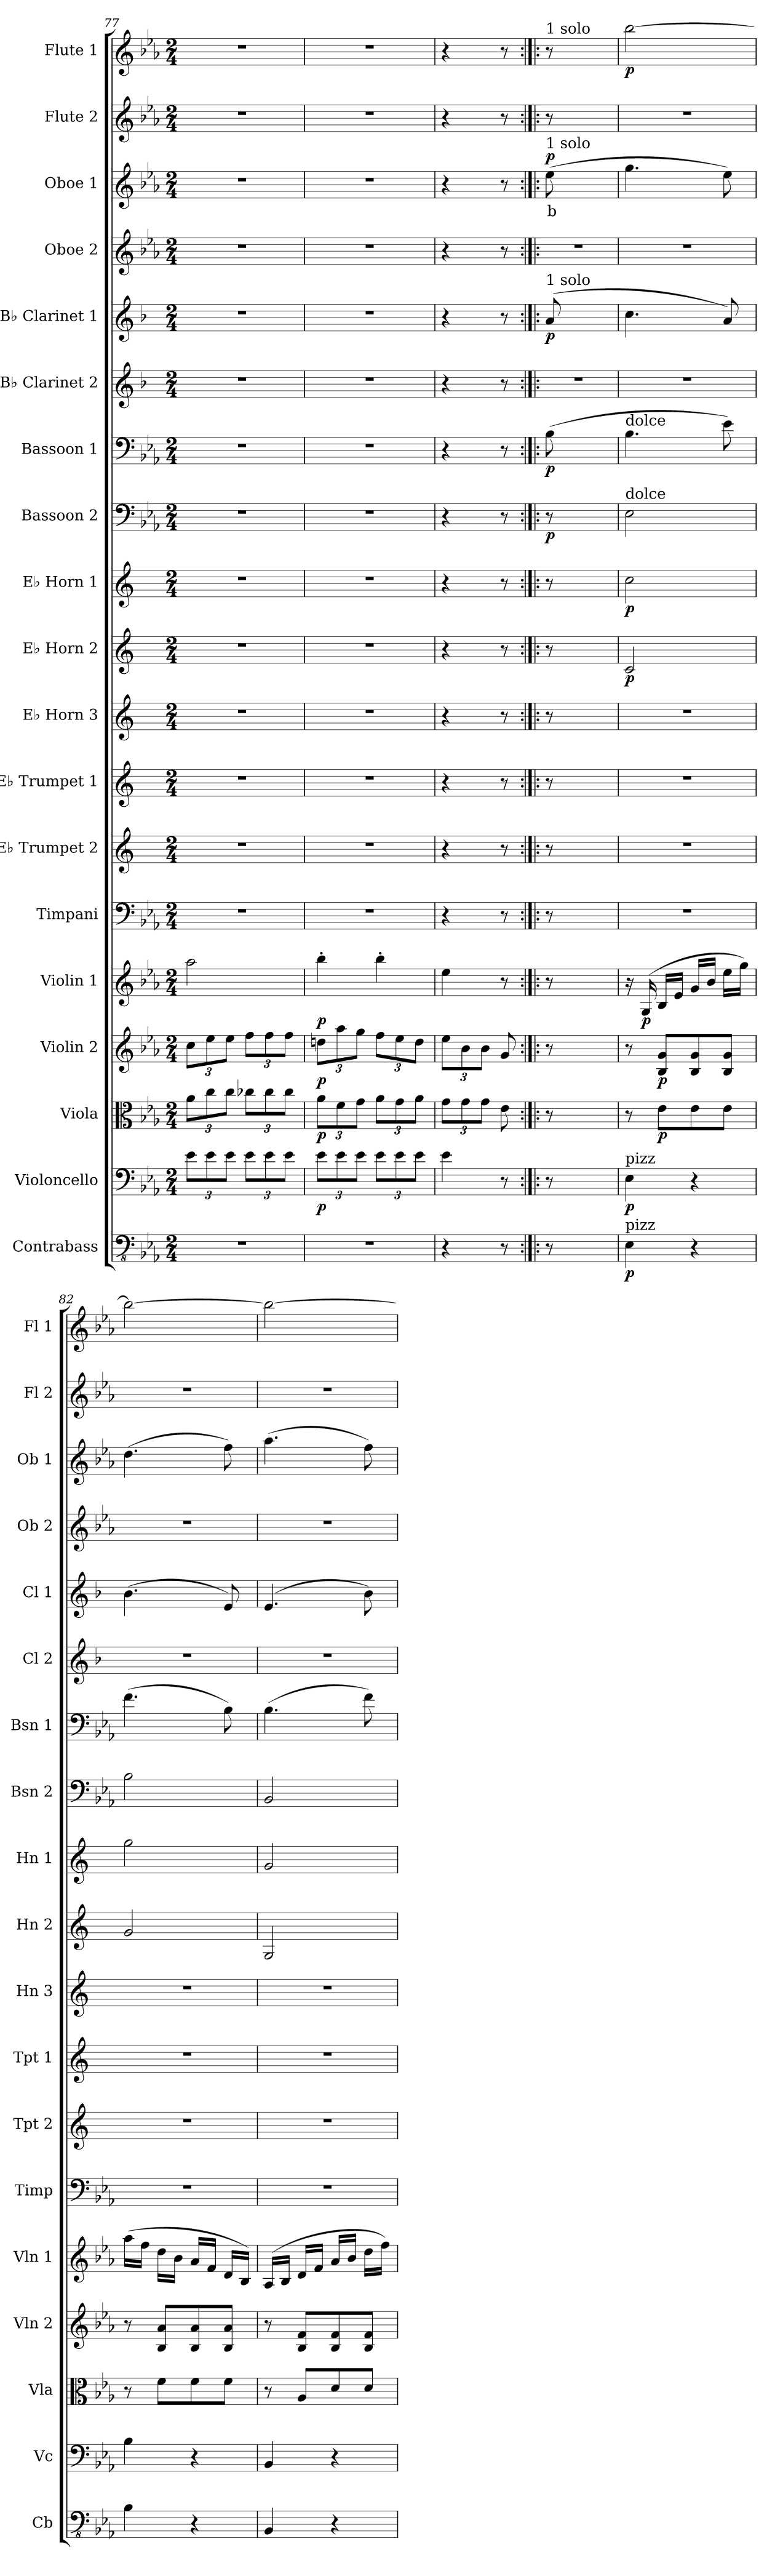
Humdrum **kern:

**kern	**dynam	**kern	**dynam	**kern	**dynam	**kern	**dynam	**kern	**dynam	**kern	**kern	**kern	**kern	**kern	**dynam	**kern	**dynam	**kern	**dynam	**kern	**dynam	**kern	**kern	**dynam	**kern	**kern	**text	**dynam	**kern	**kern	**dynam
*part19	*part19	*part18	*part18	*part17	*part17	*part16	*part16	*part15	*part15	*part14	*part13	*part12	*part11	*part10	*part10	*part9	*part9	*part8	*part8	*part7	*part7	*part6	*part5	*part5	*part4	*part3	*part3	*part3	*part2	*part1	*part1
*staff19	*staff19	*staff18	*staff18	*staff17	*staff17	*staff16	*staff16	*staff15	*staff15	*staff14	*staff13	*staff12	*staff11	*staff10	*staff10	*staff9	*staff9	*staff8	*staff8	*staff7	*staff7	*staff6	*staff5	*staff5	*staff4	*staff3	*staff3	*staff3	*staff2	*staff1	*staff1
*I"Contrabass	*	*I"Violoncello	*	*I"Viola	*	*I"Violin 2	*	*I"Violin 1	*	*I"Timpani	*I"E♭ Trumpet 2	*I"E♭ Trumpet 1	*I"E♭ Horn 3	*I"E♭ Horn 2	*	*I"E♭ Horn 1	*	*I"Bassoon 2	*	*I"Bassoon 1	*	*I"B♭ Clarinet 2	*I"B♭ Clarinet 1	*	*I"Oboe 2	*I"Oboe 1	*	*	*I"Flute 2	*I"Flute 1	*
*I'Cb	*	*I'Vc	*	*I'Vla	*	*I'Vln 2	*	*I'Vln 1	*	*I'Timp	*I'Tpt 2	*I'Tpt 1	*I'Hn 3	*I'Hn 2	*	*I'Hn 1	*	*I'Bsn 2	*	*I'Bsn 1	*	*I'Cl 2	*I'Cl 1	*	*I'Ob 2	*I'Ob 1	*	*	*I'Fl 2	*I'Fl 1	*
*clefFv4	*	*clefF4	*	*clefC3	*	*clefG2	*	*clefG2	*	*clefF4	*clefG2	*clefG2	*clefG2	*clefG2	*	*clefG2	*	*clefF4	*	*clefF4	*	*clefG2	*clefG2	*	*clefG2	*clefG2	*	*	*clefG2	*clefG2	*
*	*	*	*	*	*	*	*	*	*	*	*ITrd-2c-3	*ITrd-2c-3	*ITrd5c9	*ITrd5c9	*	*ITrd5c9	*	*	*	*	*	*ITrd1c2	*ITrd1c2	*	*	*	*	*	*	*	*
*k[b-e-a-]	*	*k[b-e-a-]	*	*k[b-e-a-]	*	*k[b-e-a-]	*	*k[b-e-a-]	*	*k[b-e-a-]	*k[b-e-a-]	*k[b-e-a-]	*k[b-e-a-]	*k[b-e-a-]	*	*k[b-e-a-]	*	*k[b-e-a-]	*	*k[b-e-a-]	*	*k[b-e-a-]	*k[b-e-a-]	*	*k[b-e-a-]	*k[b-e-a-]	*	*	*k[b-e-a-]	*k[b-e-a-]	*
*M2/4	*	*M2/4	*	*M2/4	*	*M2/4	*	*M2/4	*	*M2/4	*M2/4	*M2/4	*M2/4	*M2/4	*	*M2/4	*	*M2/4	*	*M2/4	*	*M2/4	*M2/4	*	*M2/4	*M2/4	*	*	*M2/4	*M2/4	*
*	*	*Xbrackettup	*	*Xbrackettup	*	*Xbrackettup	*	*	*	*	*	*	*	*	*	*	*	*	*	*	*	*	*	*	*	*	*	*	*	*	*
=77	=77	=77	=77	=77	=77	=77	=77	=77	=77	=77	=77	=77	=77	=77	=77	=77	=77	=77	=77	=77	=77	=77	=77	=77	=77	=77	=77	=77	=77	=77	=77
2r	.	12e-\L	.	12a-\L	.	12cc\L	.	2aa-\	.	2r	2r	2r	2r	2r	.	2r	.	2r	.	2r	.	2r	2r	.	2r	2r	.	.	2r	2r	.
.	.	12e-\	.	12cc\	.	12ee-\	.	.	.	.	.	.	.	.	.	.	.	.	.	.	.	.	.	.	.	.	.	.	.	.	.
.	.	12e-\J	.	12cc\J	.	12ee-\J	.	.	.	.	.	.	.	.	.	.	.	.	.	.	.	.	.	.	.	.	.	.	.	.	.
.	.	12e-\L	.	12cc-X\L	.	12ff\L	.	.	.	.	.	.	.	.	.	.	.	.	.	.	.	.	.	.	.	.	.	.	.	.	.
.	.	12e-\	.	12cc-\	.	12ff\	.	.	.	.	.	.	.	.	.	.	.	.	.	.	.	.	.	.	.	.	.	.	.	.	.
.	.	12e-\J	.	12cc-\J	.	12ff\J	.	.	.	.	.	.	.	.	.	.	.	.	.	.	.	.	.	.	.	.	.	.	.	.	.
!!LO:PB:g=z
=78	=78	=78	=78	=78	=78	=78	=78	=78	=78	=78	=78	=78	=78	=78	=78	=78	=78	=78	=78	=78	=78	=78	=78	=78	=78	=78	=78	=78	=78	=78	=78
!	!	!	!LO:DY:b	!	!LO:DY:b	!	!LO:DY:b	!	!LO:DY:b	!	!	!	!	!	!	!	!	!	!	!	!	!	!	!	!	!	!	!	!	!	!
2r	.	12e-\L	p	12a-\L	p	12ddn\L	p	4bb-'\	p	2r	2r	2r	2r	2r	.	2r	.	2r	.	2r	.	2r	2r	.	2r	2r	.	.	2r	2r	.
.	.	12e-\	.	12f\	.	12aa-\	.	.	.	.	.	.	.	.	.	.	.	.	.	.	.	.	.	.	.	.	.	.	.	.	.
.	.	12e-\J	.	12g\J	.	12gg\J	.	.	.	.	.	.	.	.	.	.	.	.	.	.	.	.	.	.	.	.	.	.	.	.	.
.	.	12e-\L	.	12a-\L	.	12ff\L	.	4bb-'\	.	.	.	.	.	.	.	.	.	.	.	.	.	.	.	.	.	.	.	.	.	.	.
.	.	12e-\	.	12g\	.	12ee-\	.	.	.	.	.	.	.	.	.	.	.	.	.	.	.	.	.	.	.	.	.	.	.	.	.
.	.	12e-\J	.	12a-\J	.	12dd\J	.	.	.	.	.	.	.	.	.	.	.	.	.	.	.	.	.	.	.	.	.	.	.	.	.
=79	=79	=79	=79	=79	=79	=79	=79	=79	=79	=79	=79	=79	=79	=79	=79	=79	=79	=79	=79	=79	=79	=79	=79	=79	=79	=79	=79	=79	=79	=79	=79
4r	.	4e-\	.	12g\L	.	12ee-\L	.	4ee-\	.	4r	4r	4r	4r	4r	.	4r	.	4r	.	4r	.	4r	4r	.	4r	4r	.	.	4r	4r	.
.	.	.	.	12g\	.	12b-\	.	.	.	.	.	.	.	.	.	.	.	.	.	.	.	.	.	.	.	.	.	.	.	.	.
.	.	.	.	12g\J	.	12b-\J	.	.	.	.	.	.	.	.	.	.	.	.	.	.	.	.	.	.	.	.	.	.	.	.	.
8r	.	8r	.	8e-\	.	8g/	.	8r	.	8r	8r	8r	8r	8r	.	8r	.	8r	.	8r	.	8r	8r	.	8r	8r	.	.	8r	8r	.
=80:|!|:	=80:|!|:	=80:|!|:	=80:|!|:	=80:|!|:	=80:|!|:	=80:|!|:	=80:|!|:	=80:|!|:	=80:|!|:	=80:|!|:	=80:|!|:	=80:|!|:	=80:|!|:	=80:|!|:	=80:|!|:	=80:|!|:	=80:|!|:	=80:|!|:	=80:|!|:	=80:|!|:	=80:|!|:	=80:|!|:	=80:|!|:	=80:|!|:	=80:|!|:	=80:|!|:	=80:|!|:	=80:|!|:	=80:|!|:	=80:|!|:	=80:|!|:
!	!	!	!	!	!	!	!	!	!	!	!	!	!	!	!	!	!	!	!	!	!	!	!	!	!	!	!	!	!	!LO:TX:a:t=1 solo	!
!	!	!	!	!	!	!	!	!	!	!	!	!	!	!	!	!	!	!	!	!	!	!	!	!	!	!LO:TX:a:t=1 solo	!	!	!	!	!
!	!	!	!	!	!	!	!	!	!	!	!	!	!	!	!	!	!	!	!	!	!	!	!LO:TX:a:t=1 solo	!	!	!	!	!	!	!	!
!	!	!	!	!	!	!	!	!	!	!	!	!	!	!	!	!	!	!	!LO:DY:b	!	!LO:DY:b	!	!	!LO:DY:b	!	!	!LO:LY:b:color=#FF0000	!LO:DY:b	!	!	!
8r	.	8r	.	8r	.	8r	.	8r	.	8r	8r	8r	8r	8r	.	8r	.	8r	p	(>8B-\	p	2r	(>8g/	p	2r	(>8ee-\	b	p	8r	8r	.
4.ryy	.	4.ryy	.	4.ryy	.	4.ryy	.	4.ryy	.	4.ryy	4.ryy	4.ryy	4.ryy	4.ryy	.	4.ryy	.	4.ryy	.	4.ryy	.	.	4.ryy	.	.	4.ryy	.	.	4.ryy	4.ryy	.
=81	=81	=81	=81	=81	=81	=81	=81	=81	=81	=81	=81	=81	=81	=81	=81	=81	=81	=81	=81	=81	=81	=81	=81	=81	=81	=81	=81	=81	=81	=81	=81
!	!	!	!	!	!	!	!	!	!	!	!	!	!	!	!	!	!	!	!	!LO:TX:a:t=dolce	!	!	!	!	!	!	!	!	!	!	!
!	!	!	!	!	!	!	!	!	!	!	!	!	!	!	!	!	!	!LO:TX:a:t=dolce	!	!	!	!	!	!	!	!	!	!	!	!	!
!	!	!LO:TX:a:t=pizz	!	!	!	!	!	!	!	!	!	!	!	!	!	!	!	!	!	!	!	!	!	!	!	!	!	!	!	!	!
!LO:TX:a:t=pizz	!	!	!	!	!	!	!	!	!	!	!	!	!	!	!	!	!	!	!	!	!	!	!	!	!	!	!	!	!	!	!
!	!LO:DY:b	!	!LO:DY:b	!	!	!	!	!	!	!	!	!	!	!	!LO:DY:b	!	!LO:DY:b	!	!	!	!	!	!	!	!	!	!	!	!	!	!LO:DY:b
4EE-\	p	4E-\	p	8r	.	8r	.	16r	.	2r	2r	2r	2r	2E-/	p	2e-\	p	2E-\	.	4.B-\	.	2r	4.b-\	.	2r	4.gg\	.	.	2r	[2bb-\	p
!	!	!	!	!	!	!	!	!	!LO:DY:b	!	!	!	!	!	!	!	!	!	!	!	!	!	!	!	!	!	!	!	!	!	!
.	.	.	.	.	.	.	.	(>16G/	p	.	.	.	.	.	.	.	.	.	.	.	.	.	.	.	.	.	.	.	.	.	.
!	!	!	!	!	!LO:DY:b	!	!LO:DY:b	!	!	!	!	!	!	!	!	!	!	!	!	!	!	!	!	!	!	!	!	!	!	!	!
.	.	.	.	8e-\L	p	8B-/ 8g/L	p	16B-/LL	.	.	.	.	.	.	.	.	.	.	.	.	.	.	.	.	.	.	.	.	.	.	.
.	.	.	.	.	.	.	.	16e-/JJ	.	.	.	.	.	.	.	.	.	.	.	.	.	.	.	.	.	.	.	.	.	.	.
4r	.	4r	.	8e-\	.	8B-/ 8g/	.	16g/LL	.	.	.	.	.	.	.	.	.	.	.	.	.	.	.	.	.	.	.	.	.	.	.
.	.	.	.	.	.	.	.	16b-/JJ	.	.	.	.	.	.	.	.	.	.	.	.	.	.	.	.	.	.	.	.	.	.	.
.	.	.	.	8e-\J	.	8B-/ 8g/J	.	16ee-\LL	.	.	.	.	.	.	.	.	.	.	.	8e-\)	.	.	8g/)	.	.	8ee-\)	.	.	.	.	.
.	.	.	.	.	.	.	.	16gg\JJ)	.	.	.	.	.	.	.	.	.	.	.	.	.	.	.	.	.	.	.	.	.	.	.
=82	=82	=82	=82	=82	=82	=82	=82	=82	=82	=82	=82	=82	=82	=82	=82	=82	=82	=82	=82	=82	=82	=82	=82	=82	=82	=82	=82	=82	=82	=82	=82
4BB-\	.	4B-\	.	8r	.	8r	.	(>16aa-\LL	.	2r	2r	2r	2r	2B-/	.	2b-\	.	2B-\	.	(>4.f\	.	2r	(>4.a-\	.	2r	(>4.dd\	.	.	2r	2bb-\_	.
.	.	.	.	.	.	.	.	16ff\JJ	.	.	.	.	.	.	.	.	.	.	.	.	.	.	.	.	.	.	.	.	.	.	.
.	.	.	.	8f\L	.	8B-/ 8a-/L	.	16dd\LL	.	.	.	.	.	.	.	.	.	.	.	.	.	.	.	.	.	.	.	.	.	.	.
.	.	.	.	.	.	.	.	16b-\JJ	.	.	.	.	.	.	.	.	.	.	.	.	.	.	.	.	.	.	.	.	.	.	.
4r	.	4r	.	8f\	.	8B-/ 8a-/	.	16a-/LL	.	.	.	.	.	.	.	.	.	.	.	.	.	.	.	.	.	.	.	.	.	.	.
.	.	.	.	.	.	.	.	16f/JJ	.	.	.	.	.	.	.	.	.	.	.	.	.	.	.	.	.	.	.	.	.	.	.
.	.	.	.	8f\J	.	8B-/ 8a-/J	.	16d/LL	.	.	.	.	.	.	.	.	.	.	.	8B-\)	.	.	8d/)	.	.	8ff\)	.	.	.	.	.
.	.	.	.	.	.	.	.	16B-/JJ)	.	.	.	.	.	.	.	.	.	.	.	.	.	.	.	.	.	.	.	.	.	.	.
=83	=83	=83	=83	=83	=83	=83	=83	=83	=83	=83	=83	=83	=83	=83	=83	=83	=83	=83	=83	=83	=83	=83	=83	=83	=83	=83	=83	=83	=83	=83	=83
4BBB-/	.	4BB-/	.	8r	.	8r	.	(>16A-/LL	.	2r	2r	2r	2r	2BB-/	.	2B-/	.	2BB-/	.	(>4.B-\	.	2r	(>4.d/	.	2r	(>4.aa-\	.	.	2r	2bb-\_	.
.	.	.	.	.	.	.	.	16B-/JJ	.	.	.	.	.	.	.	.	.	.	.	.	.	.	.	.	.	.	.	.	.	.	.
.	.	.	.	8A-/L	.	8B-/ 8f/L	.	16d/LL	.	.	.	.	.	.	.	.	.	.	.	.	.	.	.	.	.	.	.	.	.	.	.
.	.	.	.	.	.	.	.	16f/JJ	.	.	.	.	.	.	.	.	.	.	.	.	.	.	.	.	.	.	.	.	.	.	.
4r	.	4r	.	8d/	.	8B-/ 8f/	.	16a-/LL	.	.	.	.	.	.	.	.	.	.	.	.	.	.	.	.	.	.	.	.	.	.	.
.	.	.	.	.	.	.	.	16b-/JJ	.	.	.	.	.	.	.	.	.	.	.	.	.	.	.	.	.	.	.	.	.	.	.
.	.	.	.	8d/J	.	8B-/ 8f/J	.	16dd\LL	.	.	.	.	.	.	.	.	.	.	.	8f\)	.	.	8a-\)	.	.	8ff\)	.	.	.	.	.
.	.	.	.	.	.	.	.	16ff\JJ)	.	.	.	.	.	.	.	.	.	.	.	.	.	.	.	.	.	.	.	.	.	.	.
=	=	=	=	=	=	=	=	=	=	=	=	=	=	=	=	=	=	=	=	=	=	=	=	=	=	=	=	=	=	=	=
*-	*-	*-	*-	*-	*-	*-	*-	*-	*-	*-	*-	*-	*-	*-	*-	*-	*-	*-	*-	*-	*-	*-	*-	*-	*-	*-	*-	*-	*-	*-	*-
